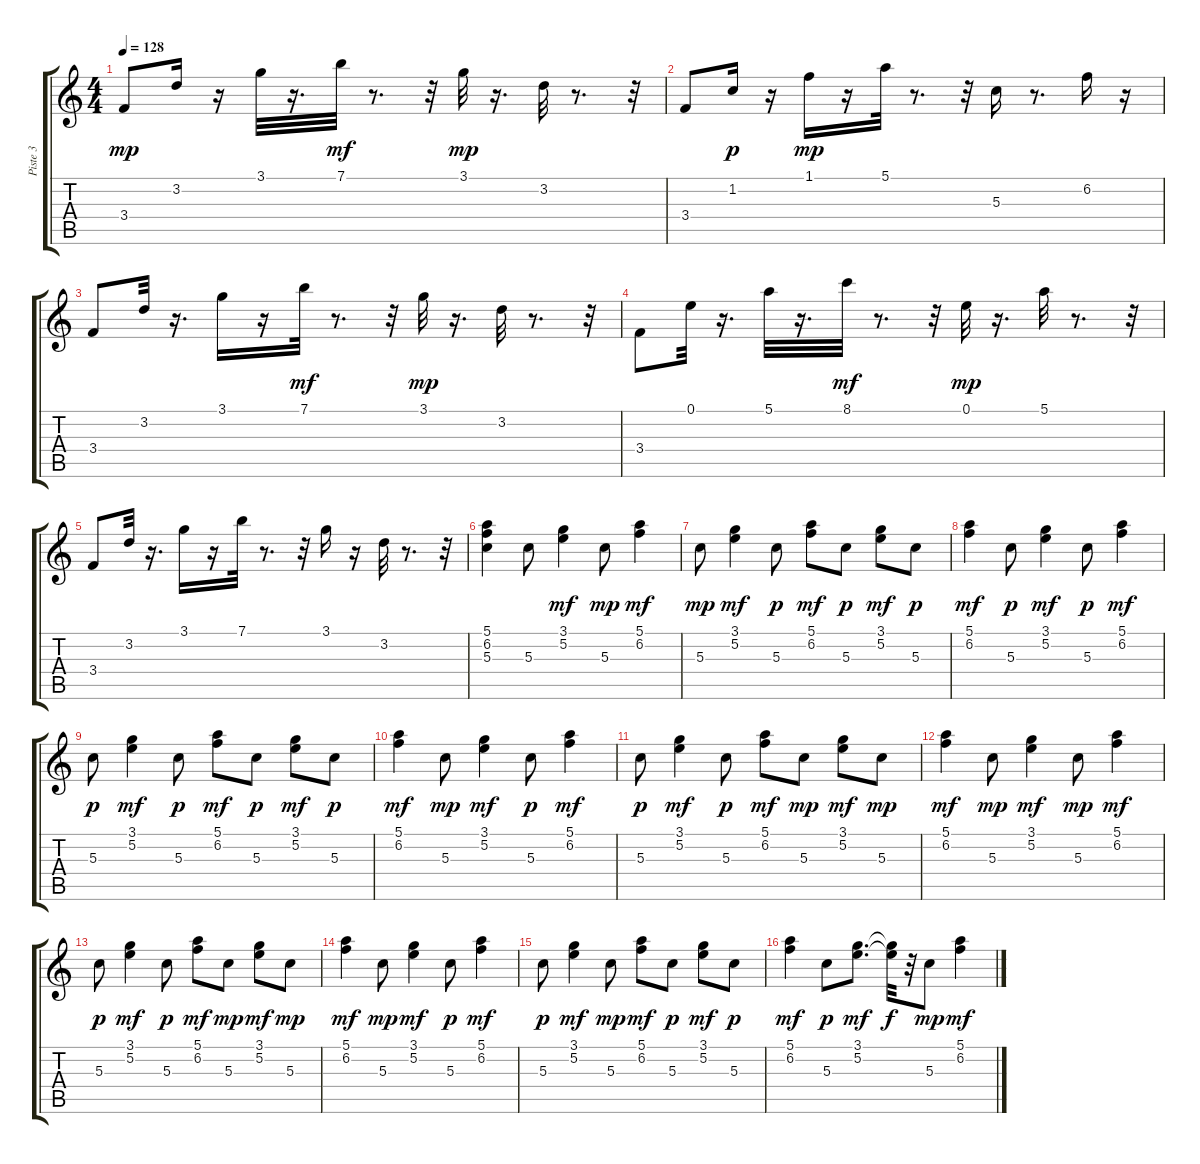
\track ("Piste 3" "Piste 3") {instrument acousticguitarsteel}
\staff {score tabs}
\tuning (E4 B3 G3 D3 A2 E2) {hide}
\ts (4 4)
\tempo 128
\clef g2
\ks c
3.4.8{dy mp} 3.2.16 r.16 3.1.32 r.16{d} 7.1.32{dy mf} r.8{d} r.32 3.1.32{dy mp} r.16{d} 3.2.32 r.8{d} r.32 |
3.4.8 1.2.16{dy p} r.16 1.1.16{dy mp} r.16 5.1.32 r.8{d} r.32 5.3.16 r.8{d} 6.2.16 r.16 |
3.4.8 3.2.32 r.16{d} 3.1.16 r.16 7.1.32{dy mf} r.8{d} r.32 3.1.32{dy mp} r.16{d} 3.2.32 r.8{d} r.32 |
3.4.8 0.1.32 r.16{d} 5.1.32 r.16{d} 8.1.32{dy mf} r.8{d} r.32 0.1.32{dy mp} r.16{d} 5.1.32 r.8{d} r.32 |
3.4.8 3.2.32 r.16{d} 3.1.16 r.16 7.1.32 r.8{d} r.32 3.1.16 r.16 3.2.32 r.8{d} r.32 |
(5.1 6.2 5.3).4 5.3.8 (3.1 5.2).4{dy mf} 5.3.8{dy mp} (5.1 6.2).4{dy mf} |
5.3.8{dy mp} (3.1 5.2).4{dy mf} 5.3.8{dy p} (5.1 6.2).8{dy mf} 5.3.8{dy p} (3.1 5.2).8{dy mf} 5.3.8{dy p} |
(5.1 6.2).4{dy mf} 5.3.8{dy p} (3.1 5.2).4{dy mf} 5.3.8{dy p} (5.1 6.2).4{dy mf} |
5.3.8{dy p} (3.1 5.2).4{dy mf} 5.3.8{dy p} (5.1 6.2).8{dy mf} 5.3.8{dy p} (3.1 5.2).8{dy mf} 5.3.8{dy p} |
(5.1 6.2).4{dy mf} 5.3.8{dy mp} (3.1 5.2).4{dy mf} 5.3.8{dy p} (5.1 6.2).4{dy mf} |
5.3.8{dy p} (3.1 5.2).4{dy mf} 5.3.8{dy p} (5.1 6.2).8{dy mf} 5.3.8{dy mp} (3.1 5.2).8{dy mf} 5.3.8{dy mp} |
(5.1 6.2).4{dy mf} 5.3.8{dy mp} (3.1 5.2).4{dy mf} 5.3.8{dy mp} (5.1 6.2).4{dy mf} |
5.3.8{dy p} (3.1 5.2).4{dy mf} 5.3.8{dy p} (5.1 6.2).8{dy mf} 5.3.8{dy mp} (3.1 5.2).8{dy mf} 5.3.8{dy mp} |
(5.1 6.2).4{dy mf} 5.3.8{dy mp} (3.1 5.2).4{dy mf} 5.3.8{dy p} (5.1 6.2).4{dy mf} |
5.3.8{dy p} (3.1 5.2).4{dy mf} 5.3.8{dy mp} (5.1 6.2).8{dy mf} 5.3.8{dy p} (3.1 5.2).8{dy mf} 5.3.8{dy p} |
(5.1 6.2).4{dy mf} 5.3.8{dy p} (3.1 5.2).8{d dy mf} (3.1{t} 5.2{t}).32{dy f} r.32 5.3.8{dy mp} (5.1 6.2).4{dy mf}
